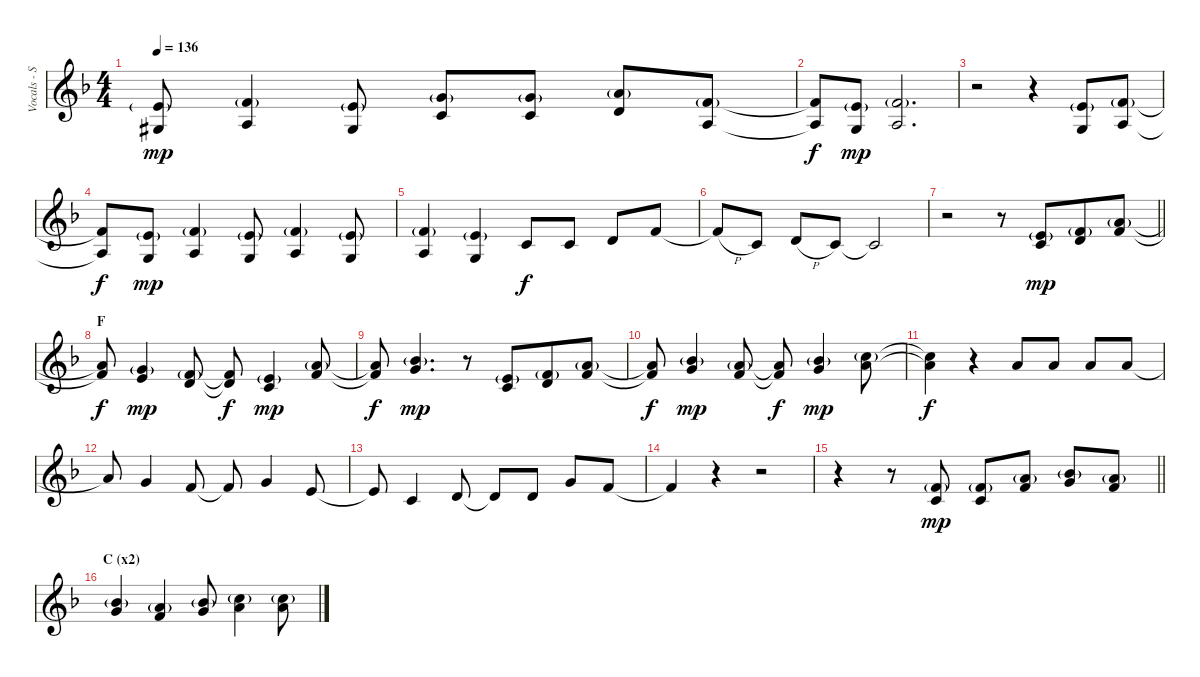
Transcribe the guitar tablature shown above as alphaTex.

\track ("Vocals - Shou" "Vocals - S") {instrument lead6voice}
\staff {score}
\tuning (E4 B3 G3 D3 A2 E2) {hide}
\ts (4 4)
\tempo 136
\clef g2
\ks f
(0.1{g} 1.3{acc #}).8{dy mp} (1.1{g} 2.3).4 (0.1{g} 1.3{acc #}).8 (3.1{g} 1.2).8 (3.1{g} 1.2).8 (5.1{g} 3.2).8 (1.1{g} 2.3).8 |
(1.1{t} 2.3{t}).8{dy f} (0.1{g} 0.3).8{dy mp} (1.1{g} 2.3).2{d} |
r.2 r.4 (0.1{g} 0.3).8 (1.1{g} 2.3).8 |
(1.1{t} 2.3{t}).8{dy f} (0.1{g} 0.3).8{dy mp} (1.1{g} 2.3).4 (0.1{g} 0.3).8 (1.1{g} 2.3).4 (0.1{g} 0.3).8 |
(1.1{g} 2.3).4 (0.1{g} 0.3).4 1.2.8{dy f} 1.2.8 3.2.8 6.2.8 |
6.2{h t}.8 1.2.8 3.2{h}.8 1.2.8 1.2{t}.2 |
\barLineRight lightlight
r.2 r.8 (0.1{g} 1.2).8{dy mp beam merge} (1.1{g} 3.2).8 (5.1{g} 6.2).8 |
\section ("" "F")
(5.1{t} 6.2{t}).8{dy f} (3.1{g} 5.2).4{dy mp} (1.1{g} 3.2).8 (1.1{t} 3.2{t}).8{dy f} (0.1{g} 1.2).4{dy mp} (5.1{g} 6.2).8 |
(5.1{t} 6.2{t}).8{dy f} (6.1{g} 8.2).4{d dy mp} r.8 (0.1{g} 1.2).8{beam merge} (1.1{g} 3.2).8 (5.1{g} 6.2).8 |
(5.1{t} 6.2{t}).8{dy f} (6.1{g} 8.2).4{dy mp} (5.1{g} 6.2).8 (5.1{t} 6.2{t}).8{dy f} (6.1{g} 8.2).4{dy mp} (8.1{g} 10.2).8 |
(8.1{t} 10.2{t}).4{dy f} r.4 5.1.8 5.1.8 5.1.8 5.1.8 |
5.1{t}.8 3.1.4 1.1.8 1.1{t}.8 3.1.4 0.1.8 |
0.1{t}.8 1.2.4 3.2.8 3.2{t}.8 3.2.8 3.1.8 1.1.8 |
1.1{t}.4 r.4 r.2 |
\barLineRight lightlight
r.4 r.8 (1.1{g} 1.2).8{dy mp} (1.1{g} 1.2).8 (5.1{g} 6.2).8 (6.1{g} 8.2).8 (5.1{g} 6.2).8 |
\section ("" "C (x2)")
(6.1{g} 8.2).4 (5.1{g} 6.2).4 (6.1{g} 8.2).8 (8.1{g} 10.2).4 (8.1{g} 10.2).8
